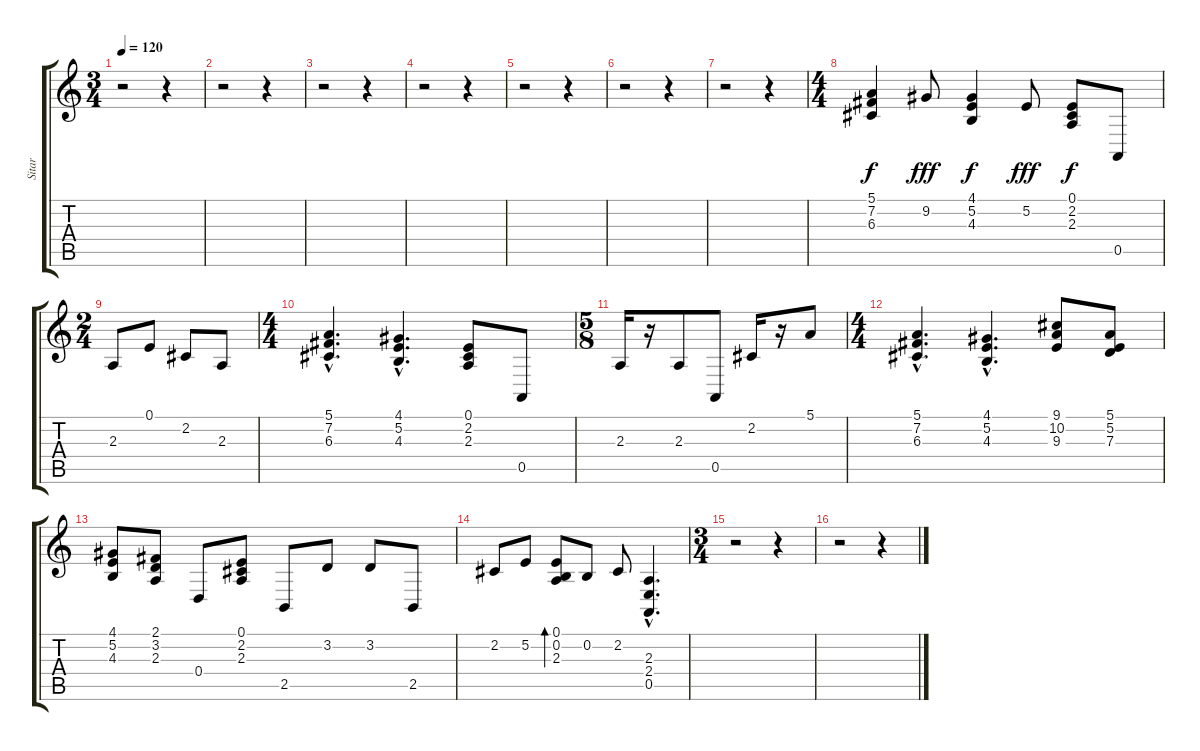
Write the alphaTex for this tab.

\track ("Sitar" "Sitar") {instrument sitar}
\staff {score tabs}
\tuning (E4 B3 G3 D3 A2 E2) {hide}
\ts (3 4)
\tempo 120
\clef g2
\ks c
r.2{dy f} r.4 |
r.2 r.4 |
r.2 r.4 |
r.2 r.4 |
r.2 r.4 |
r.2 r.4 |
r.2 r.4 |
\ts (4 4)
(5.1 7.2 6.3).4 9.2.8{dy fff} (4.1 5.2 4.3).4{dy f} 5.2.8{dy fff} (0.1 2.2 2.3).8{dy f} 0.5.8 |
\ts (2 4)
2.3.8 0.1.8 2.2.8 2.3.8 |
\ts (4 4)
(5.1{hac} 7.2{hac} 6.3{hac}).4{d} (4.1{hac} 5.2{hac} 4.3{hac}).4{d} (0.1 2.2 2.3).8 0.5.8 |
\ts (5 8)
2.3.16 r.16 2.3.8 0.5.8 2.2.16 r.16 5.1.8 |
\ts (4 4)
(5.1{hac} 7.2{hac} 6.3{hac}).4{d} (4.1{hac} 5.2{hac} 4.3{hac}).4{d} (9.1 10.2 9.3).8 (5.1 5.2 7.3).8 |
(4.1 5.2 4.3).8 (2.1 3.2 2.3).8 0.4.8 (0.1 2.2 2.3).8 2.5.8 3.2.8 3.2.8 2.5.8 |
2.2.8 5.2.8 (0.1 0.2 2.3).8{bd 240} 0.2.8 2.2.8 (2.3{hac} 2.4{hac} 0.5{hac}).4{d} |
\ts (3 4)
r.2 r.4 |
r.2 r.4
